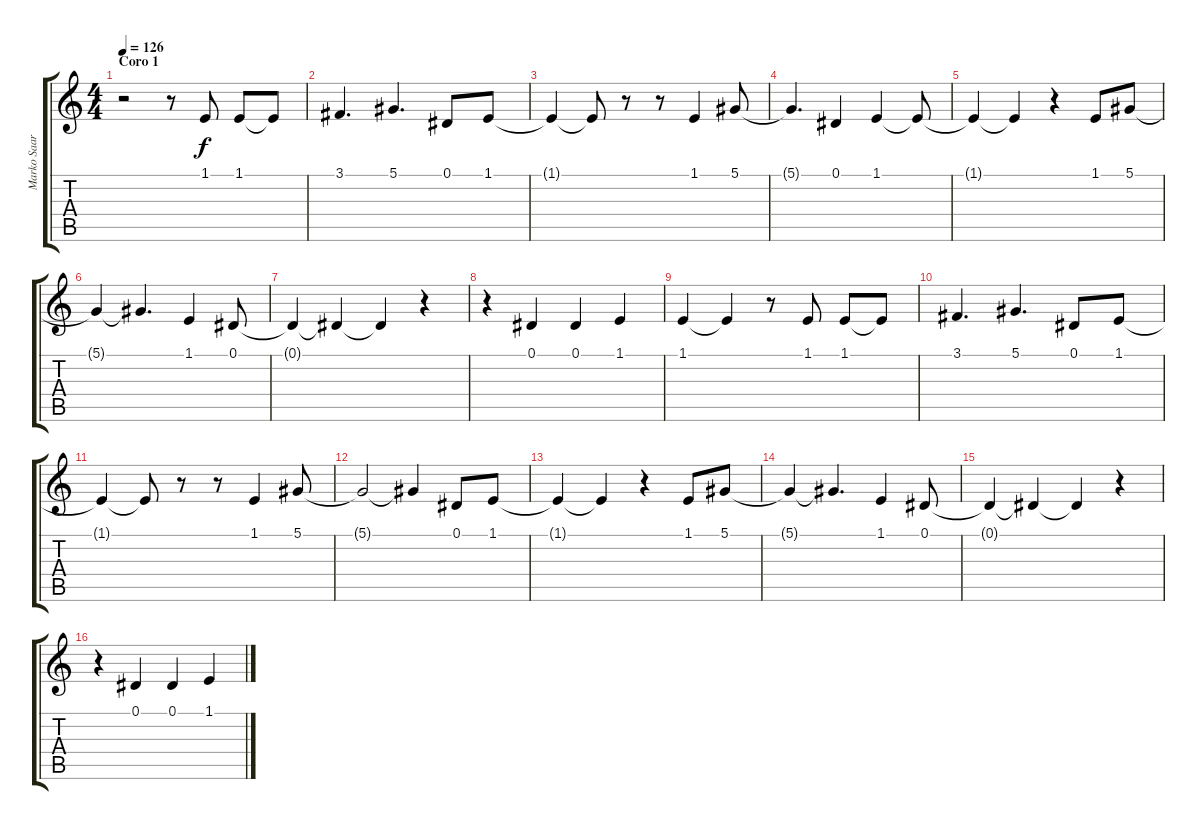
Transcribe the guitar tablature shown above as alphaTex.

\track ("Marko Saaresto" "Marko Saar") {instrument lead6voice}
\staff {score tabs}
\tuning (Eb4 Bb3 Gb3 Db3 Ab2 Eb2) {hide}
\ts (4 4)
\section ("" "Coro 1")
\tempo 126
\clef g2
\ks c
r.2{dy f} r.8 1.1.8 1.1.8 1.1{t}.8 |
3.1.4{d} 5.1.4{d} 0.1.8 1.1.8 |
1.1{t}.4 1.1{t}.8 r.8 r.8 1.1.4 5.1.8 |
5.1{t}.4{d} 0.1.4 1.1.4 1.1{t}.8 |
1.1{t}.4 1.1{t}.4 r.4 1.1.8 5.1.8 |
5.1{t}.4 5.1{t}.4{d} 1.1.4 0.1.8 |
0.1{t}.4 0.1{t}.4 0.1{t}.4 r.4 |
r.4 0.1.4 0.1.4 1.1.4 |
1.1.4 1.1{t}.4 r.8 1.1.8 1.1.8 1.1{t}.8 |
3.1.4{d} 5.1.4{d} 0.1.8 1.1.8 |
1.1{t}.4 1.1{t}.8 r.8 r.8 1.1.4 5.1.8 |
5.1{t}.2 5.1{t}.4 0.1.8 1.1.8 |
1.1{t}.4 1.1{t}.4 r.4 1.1.8 5.1.8 |
5.1{t}.4 5.1{t}.4{d} 1.1.4 0.1.8 |
0.1{t}.4 0.1{t}.4 0.1{t}.4 r.4 |
r.4 0.1.4 0.1.4 1.1.4
